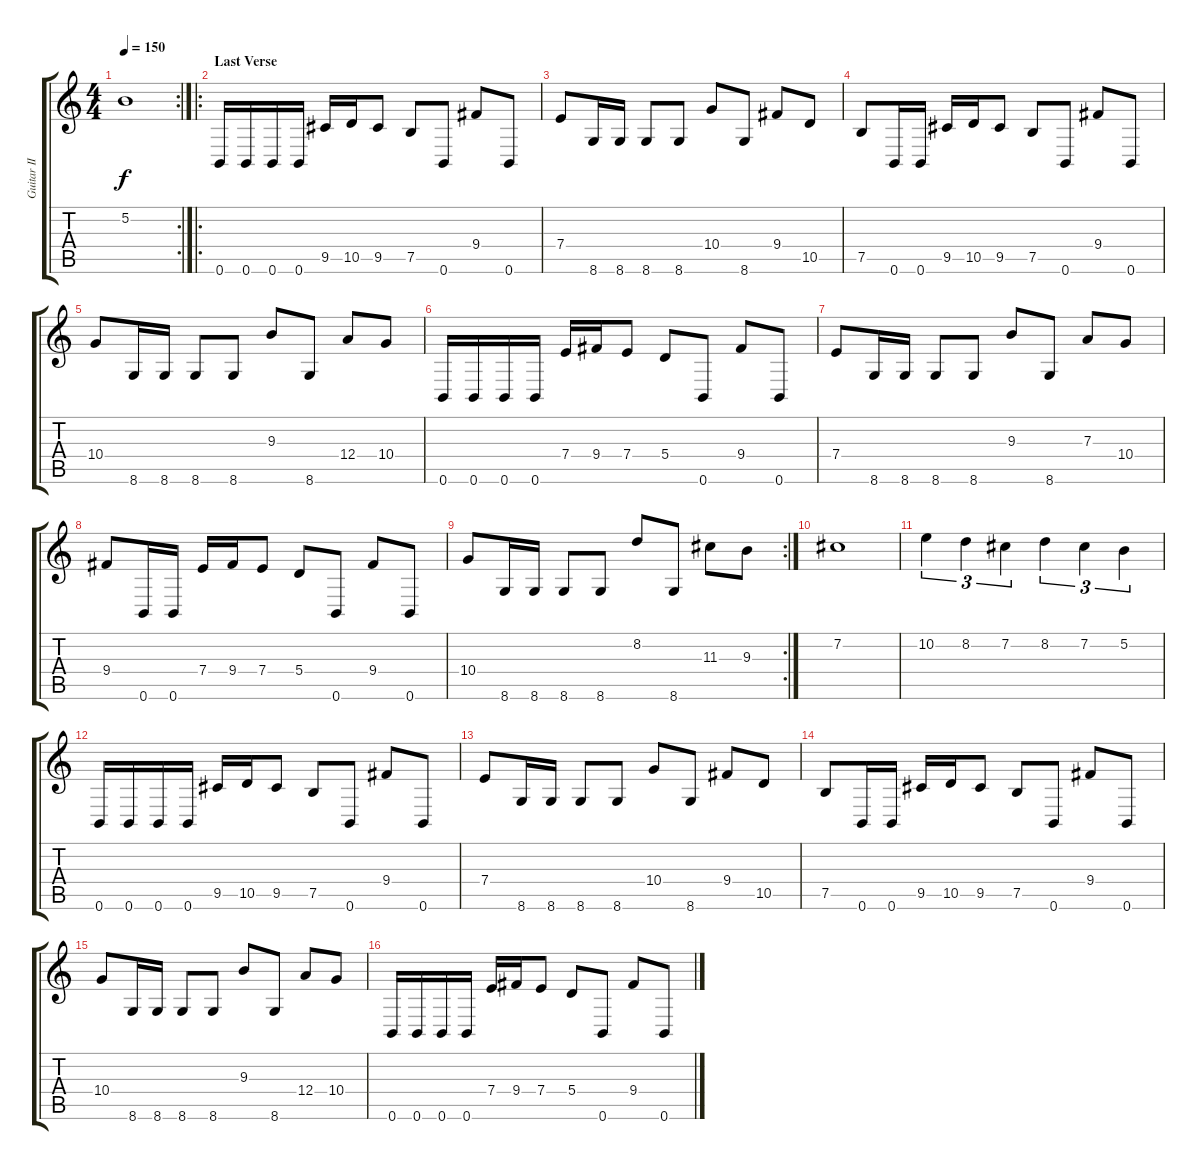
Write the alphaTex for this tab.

\track ("Guitar II" "Guitar II") {instrument distortionguitar}
\staff {score tabs}
\tuning (B3 Gb3 D3 A2 E2 B1) {hide}
\rc 2
\ts (4 4)
\tempo 150
\clef g2
\ks c
5.2.1{dy f} |
\ro
\section ("" "Last Verse")
0.6.16 0.6.16 0.6.16 0.6.16 9.5.16 10.5.16 9.5.8 7.5.8 0.6.8 9.4.8 0.6.8 |
7.4.8 8.6.16 8.6.16 8.6.8 8.6.8 10.4.8 8.6.8 9.4.8 10.5.8 |
7.5.8 0.6.16 0.6.16 9.5.16 10.5.16 9.5.8 7.5.8 0.6.8 9.4.8 0.6.8 |
10.4.8 8.6.16 8.6.16 8.6.8 8.6.8 9.3.8 8.6.8 12.4.8 10.4.8 |
0.6.16 0.6.16 0.6.16 0.6.16 7.4.16 9.4.16 7.4.8 5.4.8 0.6.8 9.4.8 0.6.8 |
7.4.8 8.6.16 8.6.16 8.6.8 8.6.8 9.3.8 8.6.8 7.3.8 10.4.8 |
9.4.8 0.6.16 0.6.16 7.4.16 9.4.16 7.4.8 5.4.8 0.6.8 9.4.8 0.6.8 |
\rc 2
10.4.8 8.6.16 8.6.16 8.6.8 8.6.8 8.2.8 8.6.8 11.3.8 9.3.8 |
7.2.1 |
10.2.4{tu (3 2)} 8.2.4{tu (3 2)} 7.2.4{tu (3 2)} 8.2.4{tu (3 2)} 7.2.4{tu (3 2)} 5.2.4{tu (3 2)} |
0.6.16 0.6.16 0.6.16 0.6.16 9.5.16 10.5.16 9.5.8 7.5.8 0.6.8 9.4.8 0.6.8 |
7.4.8 8.6.16 8.6.16 8.6.8 8.6.8 10.4.8 8.6.8 9.4.8 10.5.8 |
7.5.8 0.6.16 0.6.16 9.5.16 10.5.16 9.5.8 7.5.8 0.6.8 9.4.8 0.6.8 |
10.4.8 8.6.16 8.6.16 8.6.8 8.6.8 9.3.8 8.6.8 12.4.8 10.4.8 |
0.6.16 0.6.16 0.6.16 0.6.16 7.4.16 9.4.16 7.4.8 5.4.8 0.6.8 9.4.8 0.6.8
